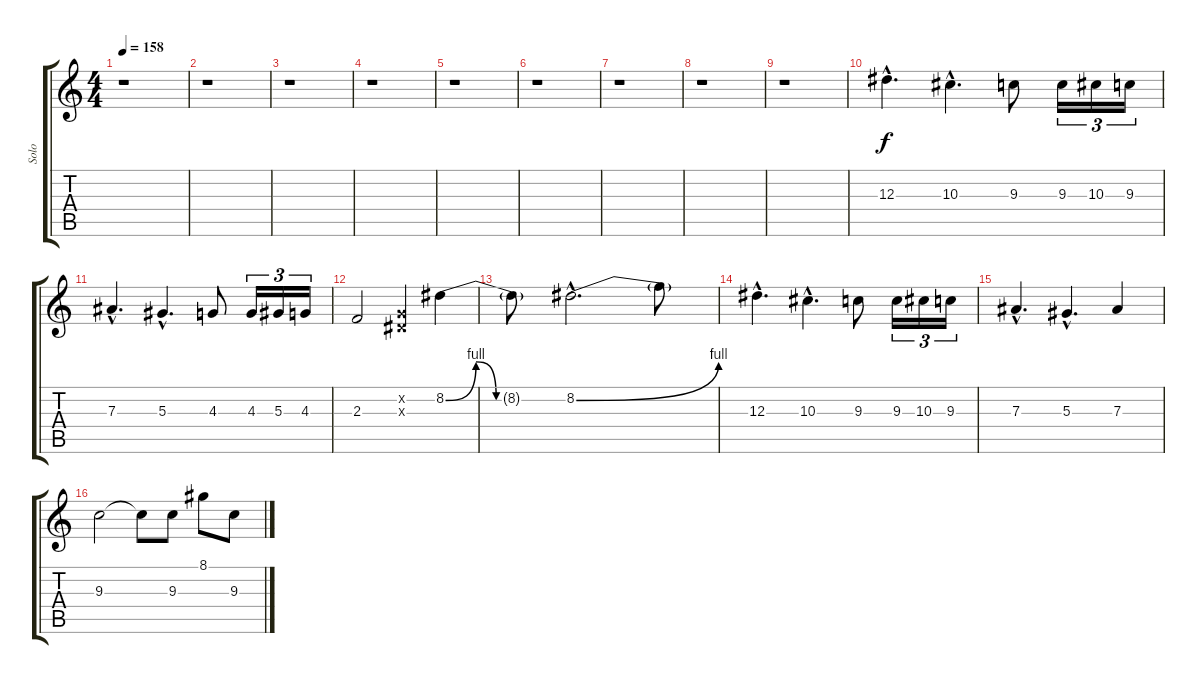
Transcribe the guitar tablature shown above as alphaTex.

\track ("Solo" "Solo") {instrument distortionguitar}
\staff {score tabs}
\tuning (C4 G3 Eb3 Bb2 F2 C2) {hide}
\ts (4 4)
\tempo 158
\clef g2
\ks c
r.1{dy f} |
r.1 |
r.1 |
r.1 |
r.1 |
r.1 |
r.1 |
r.1 |
r.1 |
12.3{hac}.4{d} 10.3{hac}.4{d} 9.3.8 9.3.16{tu (3 2)} 10.3.16{tu (3 2)} 9.3.16{tu (3 2)} |
7.3{hac}.4{d} 5.3{hac}.4{d} 4.3.8 4.3.16{tu (3 2)} 5.3.16{tu (3 2)} 4.3.16{tu (3 2)} |
2.3.2 (0.2{x} 0.3{x}).4 8.2{be (custom 0 0 15 4 25 0 30 0 45 0 60 0)}.4 |
8.2{t}.8 8.2{be (bend 0 0 60 4) hac}.2{d} 8.2{t}.8 |
12.3{hac}.4{d} 10.3{hac}.4{d} 9.3.8 9.3.16{tu (3 2)} 10.3.16{tu (3 2)} 9.3.16{tu (3 2)} |
7.3{hac}.4{d} 5.3{hac}.4{d} 7.3.4 |
9.3.2 9.3{t}.8 9.3.8 8.1.8 9.3.8
